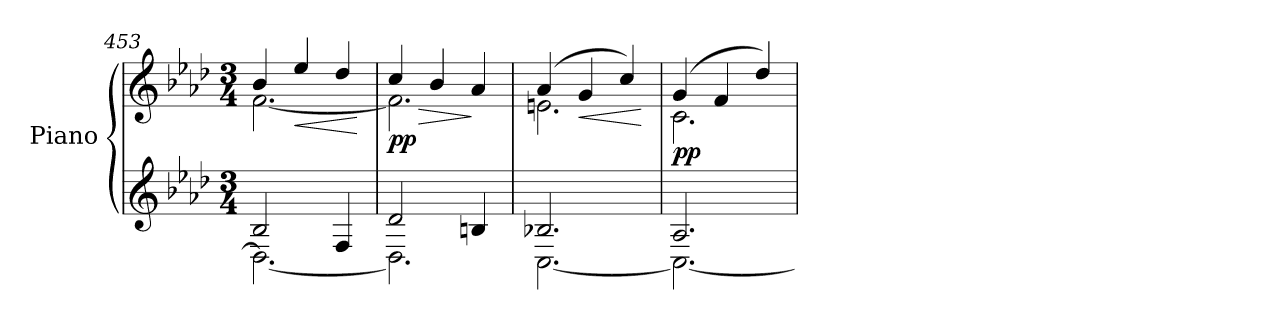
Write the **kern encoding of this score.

**kern	**kern	**dynam
*part1	*part1	*part1
*staff2	*staff1	*staff1/2
*I"Piano	*	*
*I'Pno.	*	*
*clefG2	*clefG2	*
*k[b-e-a-d-]	*k[b-e-a-d-]	*
*M3/4	*M3/4	*
=453	=453	=453
*^	*^	*
2B-/	2.D-\_	4b-/	[2.f\	.
!	!	!	!	!LO:HP:b
.	.	4ee-/	.	<
4F/	.	4dd-/	.	.
*v	*v	*	*	*
*	*v	*v	*
.	.	[
=454	=454	=454
*^	*	*
!	!	!	!LO:HP:b
*	*	*^	*
!	!	!	!	!LO:DY:n=1:b
2d-/	2.D-\]	4cc/	2.f\]	> pp
.	.	4b-/	.	.
4Bn/	.	4a-/	.	]
=455	=455	=455	=455	=455
2.B-X/	[2.C\	(4a-/	2.en\	.
!	!	!	!	!LO:HP:b
.	.	4g/	.	<
.	.	4cc/)	.	.
*v	*v	*	*	*
*	*v	*v	*
.	.	[
=456	=456	=456
*^	*^	*
!	!	!	!	!LO:DY:b
2.A-/	2.C\_	(4g/	2.c\	pp
.	.	4f/	.	.
.	.	4dd-/)	.	.
*v	*v	*	*	*
*	*v	*v	*
=	=	=
*-	*-	*-
